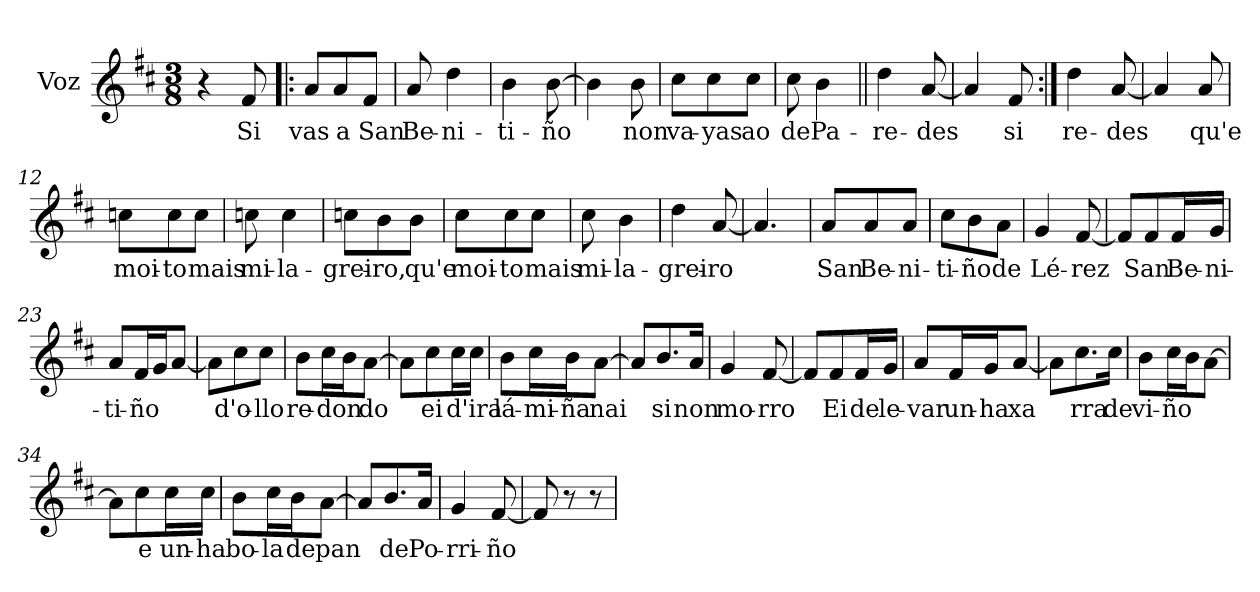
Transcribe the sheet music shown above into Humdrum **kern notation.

**kern	**text
*part1	*part1
*staff1	*staff1
*I"Voz	*
*clefG2	*
*k[f#c#]	*
*M3/8	*
*MM150	*
=1	=1
4r	.
8f#/	Si
=2!|:	=2!|:
8a/L	vas
8a/	a
8f#/J	San
=3	=3
8a/	Be-
4dd\	-ni-
=4	=4
4b\	-ti-
[8b\	-ño
=5	=5
4b\]	.
8b\	non
=6	=6
8cc#\L	va-
8cc#\	-yas
8cc#\J	ao
=7	=7
8cc#\	de
4b\	Pa-
=8||	=8||
4dd\	-re-
[8a/	-des
=9	=9
4a/]	.
8f#/	si
!!LO:LB:g=z
=10:|!	=10:|!
4dd\	re-
[8a/	-des
=11	=11
4a/]	.
8a/	qu'e
=12	=12
8ccn\L	moi-
8cc\	-to
8cc\J	mais
=13	=13
8ccn\	mi-
4cc\	-la-
=14	=14
8ccn\L	-grei-
8b\	-ro,
8b\J	qu'e
=15	=15
8cc#\L	moi-
8cc#\	-to
8cc#\J	mais
=16	=16
8cc#\	mi-
4b\	-la-
=17	=17
4dd\	-grei-
[8a/	-ro
=18	=18
4.a/]	.
!!LO:LB:g=z
=19	=19
8a/L	San
8a/	Be-
8a/J	-ni-
=20	=20
8cc#\L	-ti-
8b\	-ño
8a\J	de
=21	=21
4g/	Lé-
[8f#/	-rez
=22	=22
8f#/L]	.
8f#/	San
16f#/L	Be-
16g/JJ	-ni-
=23	=23
8a/L	-ti-
16f#/L	-ño
16g/J	.
[8a/J	.
=24	=24
8a\L]	.
8cc#\	d'o-
8cc#\J	-llo
=25	=25
8b\L	re-
16cc#\L	-don
16b\J	.
[8a\J	do
!!LO:LB:g=z
=26	=26
8a\L]	.
8cc#\	ei
16cc#\L	d'ira
16cc#\JJ	.
=27	=27
8b\L	lá-
16cc#\L	-mi-
16b\J	-ña
[8a\J	nai
=28	=28
8a/L]	.
8.b/	si
16a/Jk	non
=29	=29
4g/	mo-
[8f#/	-rro
=30	=30
8f#/L]	.
8f#/	Ei
16f#/L	de
16g/JJ	le-
=31	=31
8a/L	-var
16f#/L	un-
16g/J	-ha
[8a/J	xa
=32	=32
8a\L]	.
8.cc#\	rra
16cc#\Jk	de
!!LO:LB:g=z
=33	=33
8b\L	vi-
16cc#\L	-ño
16b\J	.
[8a\J	.
=34	=34
8a\L]	.
8cc#\	e
16cc#\L	un-
16cc#\JJ	-ha
=35	=35
8b\L	bo-
16cc#\L	-la
16b\J	de
[8a\J	pan
=36	=36
8a/L]	.
8.b/	de
16a/Jk	Po-
=37	=37
4g/	-rri-
[8f#/	-ño
=38	=38
8f#/]	.
8r	.
8r	.
=	=
*-	*-
